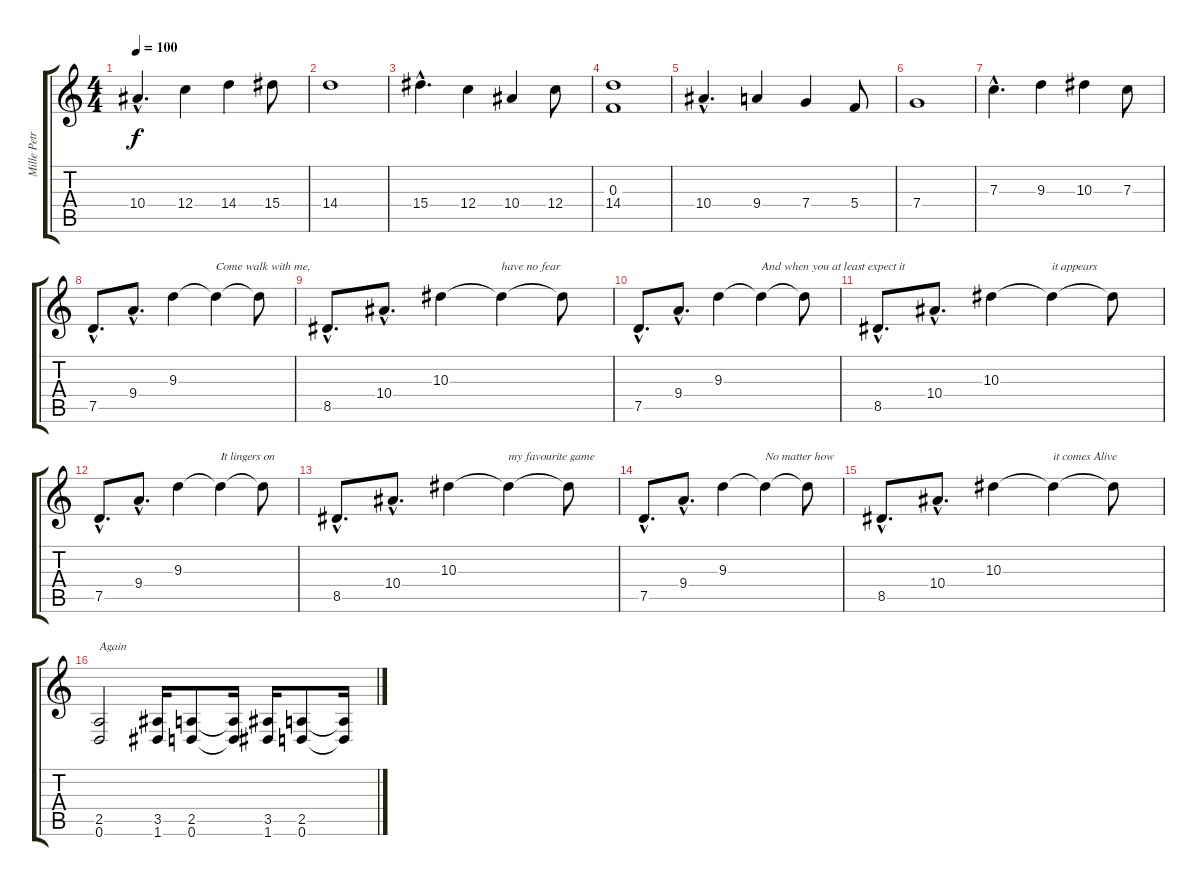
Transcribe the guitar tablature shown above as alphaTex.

\track ("Mille Petrozza" "Mille Petr") {instrument distortionguitar}
\staff {score tabs}
\tuning (D4 A3 F3 C3 G2 D2) {hide}
\ts (4 4)
\tempo 100
\clef g2
\ks c
10.4{hac}.4{d dy f} 12.4.4 14.4.4 15.4.8 |
14.4.1 |
15.4{hac}.4{d} 12.4.4 10.4.4 12.4.8 |
(0.3 14.4).1 |
10.4{hac}.4{d} 9.4.4 7.4.4 5.4.8 |
7.4.1 |
7.3{hac}.4{d} 9.3.4 10.3.4 7.3.8 |
7.5{hac}.8{d} 9.4{hac}.8{d} 9.3.4 9.3{t}.4{txt "Come walk with me,"} 9.3{t}.8 |
8.5{hac}.8{d} 10.4{hac}.8{d} 10.3.4 10.3{t}.4{txt "have no fear"} 10.3{t}.8 |
7.5{hac}.8{d} 9.4{hac}.8{d} 9.3.4 9.3{t}.4{txt "And when you at least expect it"} 9.3{t}.8 |
8.5{hac}.8{d} 10.4{hac}.8{d} 10.3.4 10.3{t}.4{txt "it appears"} 10.3{t}.8 |
7.5{hac}.8{d} 9.4{hac}.8{d} 9.3.4 9.3{t}.4{txt "It lingers on"} 9.3{t}.8 |
8.5{hac}.8{d} 10.4{hac}.8{d} 10.3.4 10.3{t}.4{txt "my favourite game"} 10.3{t}.8 |
7.5{hac}.8{d} 9.4{hac}.8{d} 9.3.4 9.3{t}.4{txt "No matter how"} 9.3{t}.8 |
8.5{hac}.8{d} 10.4{hac}.8{d} 10.3.4 10.3{t}.4{txt "it comes Alive"} 10.3{t}.8 |
(2.5 0.6).2{txt "Again"} (3.5 1.6).16 (2.5 0.6).8 (2.5{t} 0.6{t}).16 (3.5 1.6).16 (2.5 0.6).8 (2.5{t} 0.6{t}).16
